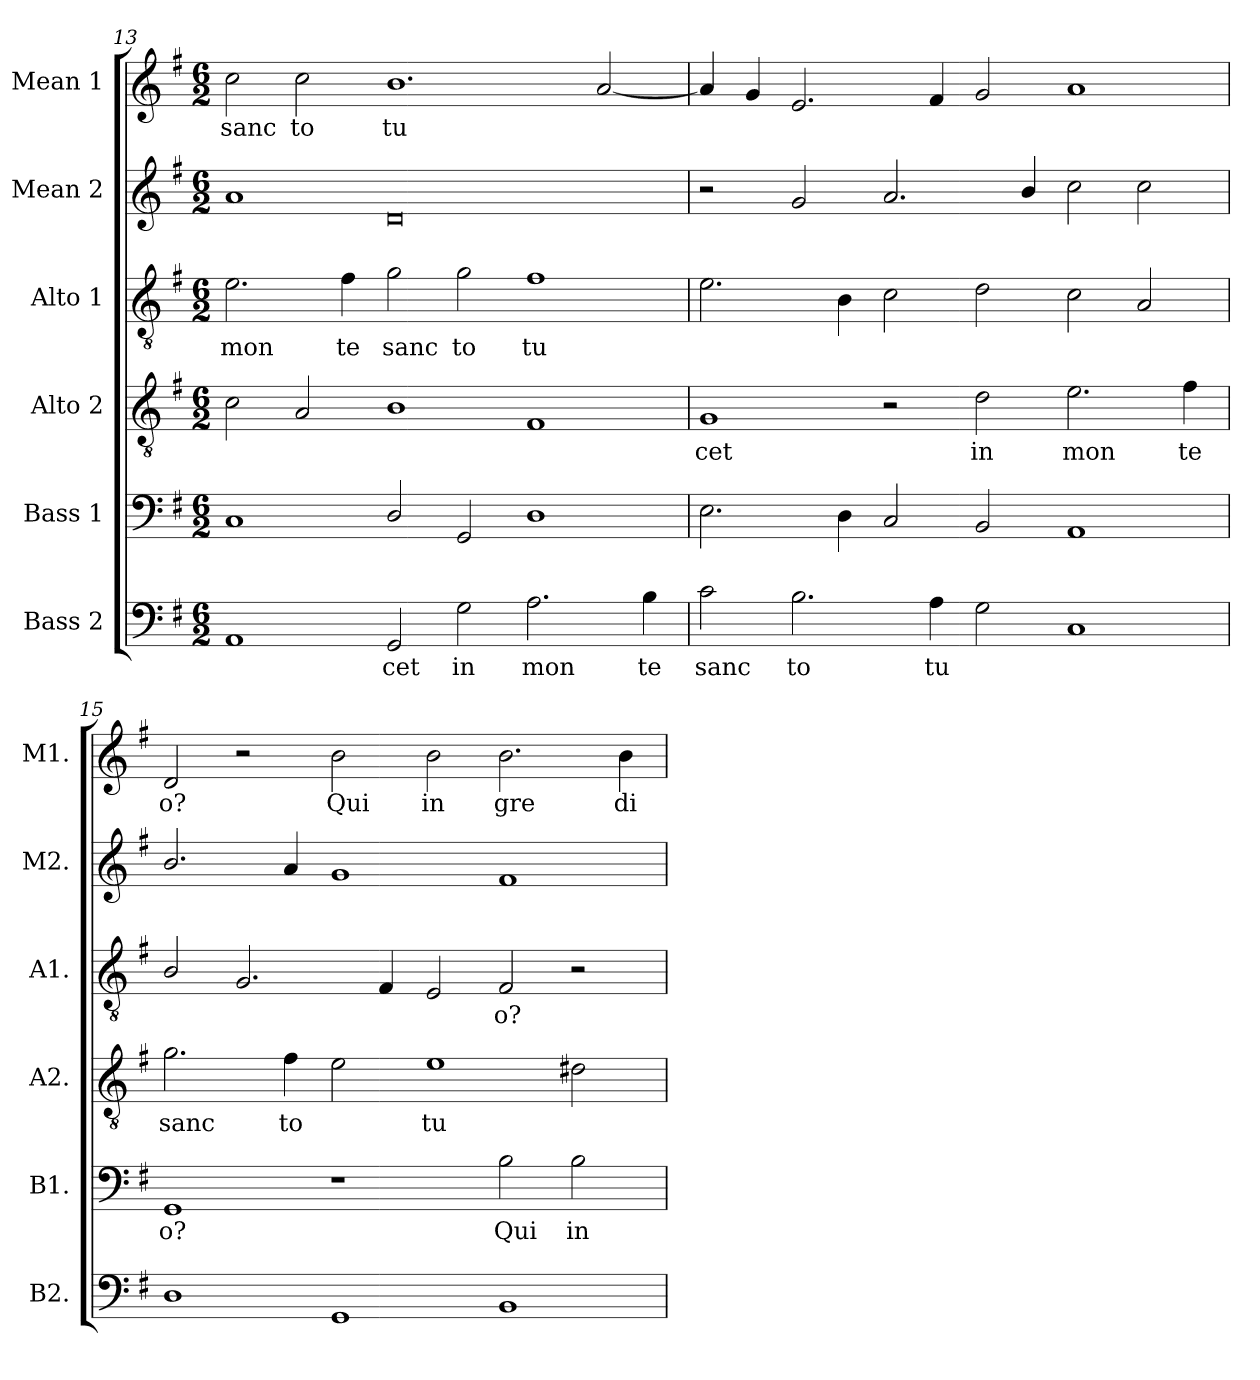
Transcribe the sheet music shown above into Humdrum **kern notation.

**kern	**text	**kern	**text	**kern	**text	**kern	**text	**kern	**kern	**text
*part6	*part6	*part5	*part5	*part4	*part4	*part3	*part3	*part2	*part1	*part1
*staff6	*staff6	*staff5	*staff5	*staff4	*staff4	*staff3	*staff3	*staff2	*staff1	*staff1
*I"Bass 2	*	*I"Bass 1	*	*I"Alto 2	*	*I"Alto 1	*	*I"Mean 2	*I"Mean 1	*
*I'B2.	*	*I'B1.	*	*I'A2.	*	*I'A1.	*	*I'M2.	*I'M1.	*
!!LO:PB:g=z
*clefF4	*	*clefF4	*	*clefGv2	*	*clefGv2	*	*clefG2	*clefG2	*
*	*	*	*	*ITrd7c12	*	*ITrd7c12	*	*	*	*
*k[f#]	*	*k[f#]	*	*k[f#]	*	*k[f#]	*	*k[f#]	*k[f#]	*
*G:	*	*G:	*	*G:	*	*G:	*	*G:	*G:	*
*M6/2	*	*M6/2	*	*M6/2	*	*M6/2	*	*M6/2	*M6/2	*
=13	=13	=13	=13	=13	=13	=13	=13	=13	=13	=13
!	!	!	!	!	!	!	!LO:LY:b:color=#000000	!	!	!
!	!	!	!	!	!	!	!	!	!	!LO:LY:b:color=#000000
1AAi	.	1Ci	.	2Ci\	.	2.Ei\	mon	1ai	2cci\	sanc
!	!	!	!	!	!	!	!	!	!	!LO:LY:b:color=#000000
.	.	.	.	2AAi/	.	.	.	.	2cci\	to
!	!	!	!	!	!	!	!LO:LY:b:color=#000000	!	!	!
.	.	.	.	.	.	4F#i\	te	.	.	.
!	!LO:LY:b:color=#000000	!	!	!	!	!	!	!	!	!
!	!	!	!	!	!	!	!LO:LY:b:color=#000000	!	!	!
!	!	!	!	!	!	!	!	!	!	!LO:LY:b:color=#000000
2GGi/	cet	2Di/	.	1BBi	.	2Gi\	sanc	0di	1.bi	tu
!	!LO:LY:b:color=#000000	!	!	!	!	!	!	!	!	!
!	!	!	!	!	!	!	!LO:LY:b:color=#000000	!	!	!
2Gi\	in	2GGi/	.	.	.	2Gi\	to	.	.	.
!	!LO:LY:b:color=#000000	!	!	!	!	!	!	!	!	!
!	!	!	!	!	!	!	!LO:LY:b:color=#000000	!	!	!
2.Ai\	mon	1Di	.	1FF#i	.	1F#i	tu	.	.	.
.	.	.	.	.	.	.	.	.	[<2ai/	.
!	!LO:LY:b:color=#000000	!	!	!	!	!	!	!	!	!
4Bi\	te	.	.	.	.	.	.	.	.	.
=14	=14	=14	=14	=14	=14	=14	=14	=14	=14	=14
!	!LO:LY:b:color=#000000	!	!	!	!	!	!	!	!	!
!	!	!	!	!	!LO:LY:b:color=#000000	!	!	!	!	!
2ci\	sanc	2.Ei\	.	1GGi	cet	2.Ei\	.	2r	4ai/]	.
.	.	.	.	.	.	.	.	.	4gi/	.
!	!LO:LY:b:color=#000000	!	!	!	!	!	!	!	!	!
2.Bi\	to	.	.	.	.	.	.	2gi/	2.ei/	.
.	.	4Di\	.	.	.	4BBi\	.	.	.	.
.	.	2Ci/	.	2r	.	2Ci\	.	2.ai/	.	.
!	!LO:LY:b:color=#000000	!	!	!	!	!	!	!	!	!
4Ai\	tu	.	.	.	.	.	.	.	4f#i/	.
!	!	!	!	!	!LO:LY:b:color=#000000	!	!	!	!	!
2Gi\	.	2BBi/	.	2Di\	in	2Di\	.	.	2gi/	.
.	.	.	.	.	.	.	.	4bi/	.	.
!	!	!	!	!	!LO:LY:b:color=#000000	!	!	!	!	!
1Ci	.	1AAi	.	2.Ei\	mon	2Ci\	.	2cci\	1ai	.
.	.	.	.	.	.	2AAi/	.	2cci\	.	.
!	!	!	!	!	!LO:LY:b:color=#000000	!	!	!	!	!
.	.	.	.	4F#i\	te	.	.	.	.	.
=15	=15	=15	=15	=15	=15	=15	=15	=15	=15	=15
!	!	!	!LO:LY:b:color=#000000	!	!	!	!	!	!	!
!	!	!	!	!	!LO:LY:b:color=#000000	!	!	!	!	!
!	!	!	!	!	!	!	!	!	!	!LO:LY:b:color=#000000
1Di	.	1GGi	o?	2.Gi\	sanc	2BBi/	.	2.bi/	2di/	o?
.	.	.	.	.	.	2.GGi/	.	.	2r	.
!	!	!	!	!	!LO:LY:b:color=#000000	!	!	!	!	!
.	.	.	.	4F#i\	to	.	.	4ai/	.	.
!	!	!	!	!	!	!	!	!	!	!LO:LY:b:color=#000000
1GGi	.	1r	.	2Ei\	.	.	.	1gi	2bi\	Qui
.	.	.	.	.	.	4FF#i/	.	.	.	.
!	!	!	!	!	!LO:LY:b:color=#000000	!	!	!	!	!
!	!	!	!	!	!	!	!	!	!	!LO:LY:b:color=#000000
.	.	.	.	1Ei	tu	2EEi/	.	.	2bi\	in
!	!	!	!LO:LY:b:color=#000000	!	!	!	!	!	!	!
!	!	!	!	!	!	!	!LO:LY:b:color=#000000	!	!	!
!	!	!	!	!	!	!	!	!	!	!LO:LY:b:color=#000000
1BBi	.	2Bi\	Qui	.	.	2FF#i/	o?	1f#i	2.bi\	gre
!	!	!	!LO:LY:b:color=#000000	!	!	!	!	!	!	!
.	.	2Bi\	in	2D#Xi\	.	2r	.	.	.	.
!	!	!	!	!	!	!	!	!	!	!LO:LY:b:color=#000000
.	.	.	.	.	.	.	.	.	4bi\	di
=	=	=	=	=	=	=	=	=	=	=
*-	*-	*-	*-	*-	*-	*-	*-	*-	*-	*-
